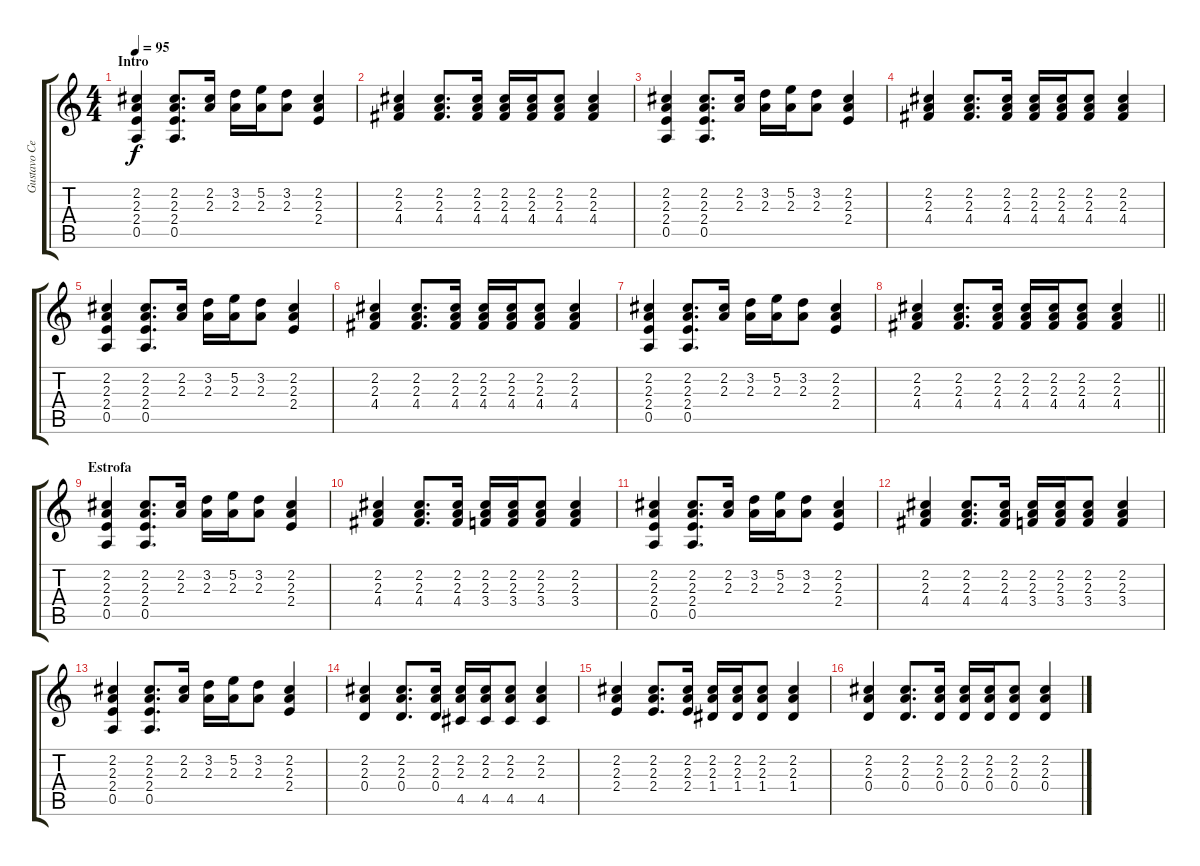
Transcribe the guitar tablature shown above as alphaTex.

\track ("Gustavo Cerati GTR" "Gustavo Ce") {instrument electricguitarclean}
\staff {score tabs}
\tuning (E4 B3 G3 D3 A2 E2) {hide}
\ts (4 4)
\section ("" "Intro")
\tempo 95
\clef g2
\ks c
(2.2 2.3 2.4 0.5).4{dy f instrument electricguitarclean} (2.2 2.3 2.4 0.5).8{d} (2.2 2.3).16 (3.2 2.3).16 (5.2 2.3).16 (3.2 2.3).8 (2.2 2.3 2.4).4 |
(2.2 2.3 4.4).4 (2.2 2.3 4.4).8{d} (2.2 2.3 4.4).16 (2.2 2.3 4.4).16 (2.2 2.3 4.4).16 (2.2 2.3 4.4).8 (2.2 2.3 4.4).4 |
(2.2 2.3 2.4 0.5).4 (2.2 2.3 2.4 0.5).8{d} (2.2 2.3).16 (3.2 2.3).16 (5.2 2.3).16 (3.2 2.3).8 (2.2 2.3 2.4).4 |
(2.2 2.3 4.4).4 (2.2 2.3 4.4).8{d} (2.2 2.3 4.4).16 (2.2 2.3 4.4).16 (2.2 2.3 4.4).16 (2.2 2.3 4.4).8 (2.2 2.3 4.4).4 |
(2.2 2.3 2.4 0.5).4 (2.2 2.3 2.4 0.5).8{d} (2.2 2.3).16 (3.2 2.3).16 (5.2 2.3).16 (3.2 2.3).8 (2.2 2.3 2.4).4 |
(2.2 2.3 4.4).4 (2.2 2.3 4.4).8{d} (2.2 2.3 4.4).16 (2.2 2.3 4.4).16 (2.2 2.3 4.4).16 (2.2 2.3 4.4).8 (2.2 2.3 4.4).4 |
(2.2 2.3 2.4 0.5).4 (2.2 2.3 2.4 0.5).8{d} (2.2 2.3).16 (3.2 2.3).16 (5.2 2.3).16 (3.2 2.3).8 (2.2 2.3 2.4).4 |
\barLineRight lightlight
(2.2 2.3 4.4).4 (2.2 2.3 4.4).8{d} (2.2 2.3 4.4).16 (2.2 2.3 4.4).16 (2.2 2.3 4.4).16 (2.2 2.3 4.4).8 (2.2 2.3 4.4).4 |
\section ("" "Estrofa")
(2.2 2.3 2.4 0.5).4 (2.2 2.3 2.4 0.5).8{d} (2.2 2.3).16 (3.2 2.3).16 (5.2 2.3).16 (3.2 2.3).8 (2.2 2.3 2.4).4 |
(2.2 2.3 4.4).4 (2.2 2.3 4.4).8{d} (2.2 2.3 4.4).16 (2.2 2.3 3.4).16 (2.2 2.3 3.4).16 (2.2 2.3 3.4).8 (2.2 2.3 3.4).4 |
(2.2 2.3 2.4 0.5).4 (2.2 2.3 2.4 0.5).8{d} (2.2 2.3).16 (3.2 2.3).16 (5.2 2.3).16 (3.2 2.3).8 (2.2 2.3 2.4).4 |
(2.2 2.3 4.4).4 (2.2 2.3 4.4).8{d} (2.2 2.3 4.4).16 (2.2 2.3 3.4).16 (2.2 2.3 3.4).16 (2.2 2.3 3.4).8 (2.2 2.3 3.4).4 |
(2.2 2.3 2.4 0.5).4 (2.2 2.3 2.4 0.5).8{d} (2.2 2.3).16 (3.2 2.3).16 (5.2 2.3).16 (3.2 2.3).8 (2.2 2.3 2.4).4 |
(2.2 2.3 0.4).4 (2.2 2.3 0.4).8{d} (2.2 2.3 0.4).16 (2.2 2.3 4.5).16 (2.2 2.3 4.5).16 (2.2 2.3 4.5).8 (2.2 2.3 4.5).4 |
(2.2 2.3 2.4).4 (2.2 2.3 2.4).8{d} (2.2 2.3 2.4).16 (2.2 2.3 1.4).16 (2.2 2.3 1.4).16 (2.2 2.3 1.4).8 (2.2 2.3 1.4).4 |
(2.2 2.3 0.4).4 (2.2 2.3 0.4).8{d} (2.2 2.3 0.4).16 (2.2 2.3 0.4).16 (2.2 2.3 0.4).16 (2.2 2.3 0.4).8 (2.2 2.3 0.4).4
